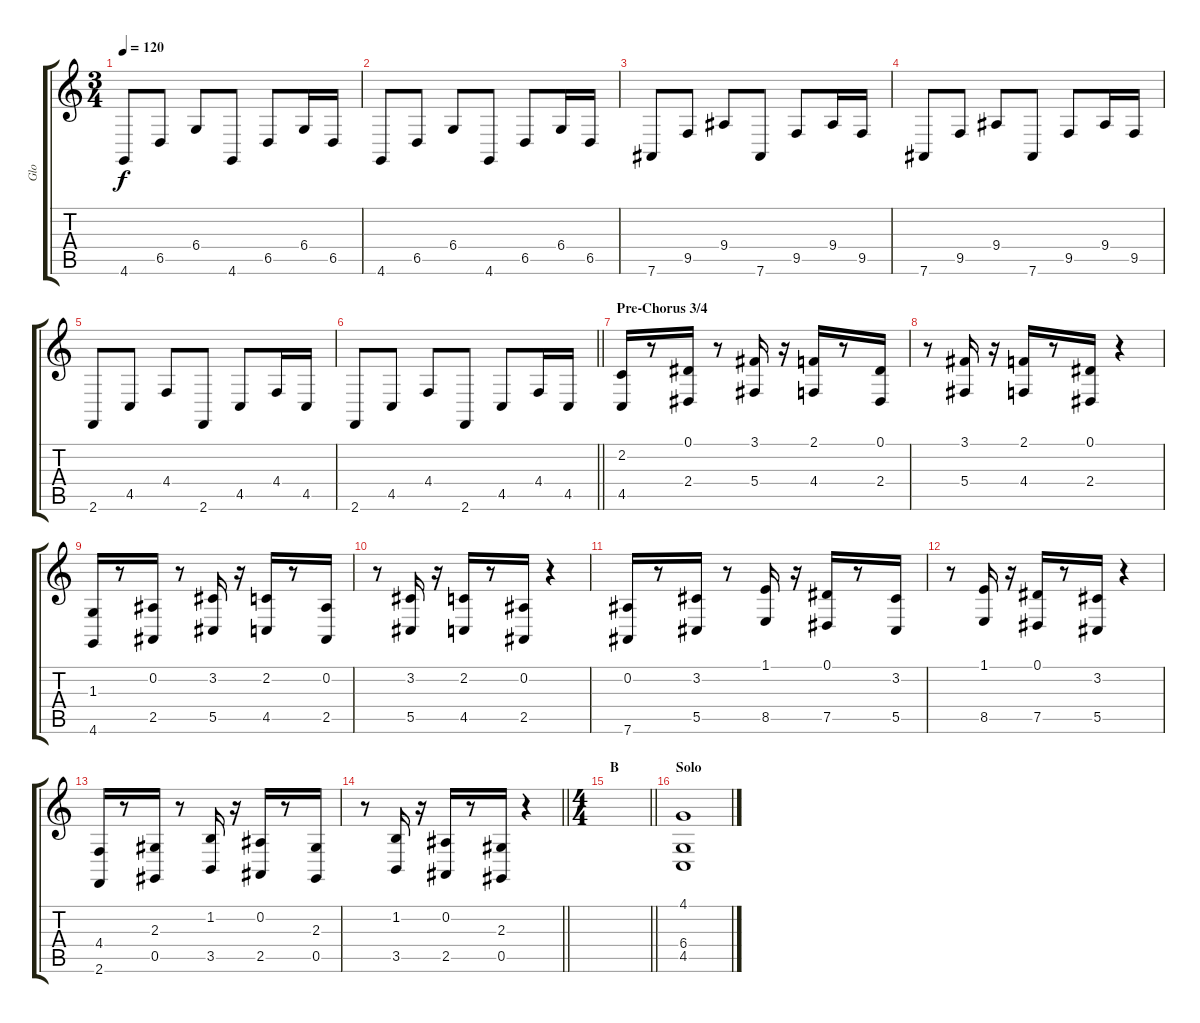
\track ("Glo" "Glo") {instrument viola}
\staff {score tabs}
\tuning (Eb4 Bb3 Gb3 Db3 Ab2 Eb2) {hide}
\ts (3 4)
\tempo 120
\clef g2
\ks c
4.6.8{dy f} 6.5.8 6.4.8 4.6.8 6.5.8 6.4.16 6.5.16 |
4.6.8 6.5.8 6.4.8 4.6.8 6.5.8 6.4.16 6.5.16 |
7.6.8 9.5.8 9.4.8 7.6.8 9.5.8 9.4.16 9.5.16 |
7.6.8 9.5.8 9.4.8 7.6.8 9.5.8 9.4.16 9.5.16 |
2.6.8 4.5.8 4.4.8 2.6.8 4.5.8 4.4.16 4.5.16 |
\barLineRight lightlight
2.6.8 4.5.8 4.4.8 2.6.8 4.5.8 4.4.16 4.5.16 |
\section ("" "Pre-Chorus 3/4")
(2.2 4.5).16{volume 16} r.8 (0.1 2.4).16 r.8 (3.1 5.4).16 r.16 (2.1 4.4).16 r.8 (0.1 2.4).16 |
r.8 (3.1 5.4).16 r.16 (2.1 4.4).16 r.8 (0.1 2.4).16 r.4 |
(1.3 4.6).16 r.8 (0.2 2.5).16 r.8 (3.2 5.5).16 r.16 (2.2 4.5).16 r.8 (0.2 2.5).16 |
r.8 (3.2 5.5).16 r.16 (2.2 4.5).16 r.8 (0.2 2.5).16 r.4 |
(0.2 7.6).16 r.8 (3.2 5.5).16 r.8 (1.1 8.5).16 r.16 (0.1 7.5).16 r.8 (3.2 5.5).16 |
r.8 (1.1 8.5).16 r.16 (0.1 7.5).16 r.8 (3.2 5.5).16 r.4 |
(4.4 2.6).16 r.8 (2.3 0.5).16 r.8 (1.2 3.5).16 r.16 (0.2 2.5).16 r.8 (2.3 0.5).16 |
\barLineRight lightlight
r.8 (1.2 3.5).16 r.16 (0.2 2.5).16 r.8 (2.3 0.5).16 r.4 |
\ts (4 4)
\section ("" "B")
\barLineRight lightlight
|
\section ("" "Solo")
(4.1 6.4 4.5).1
